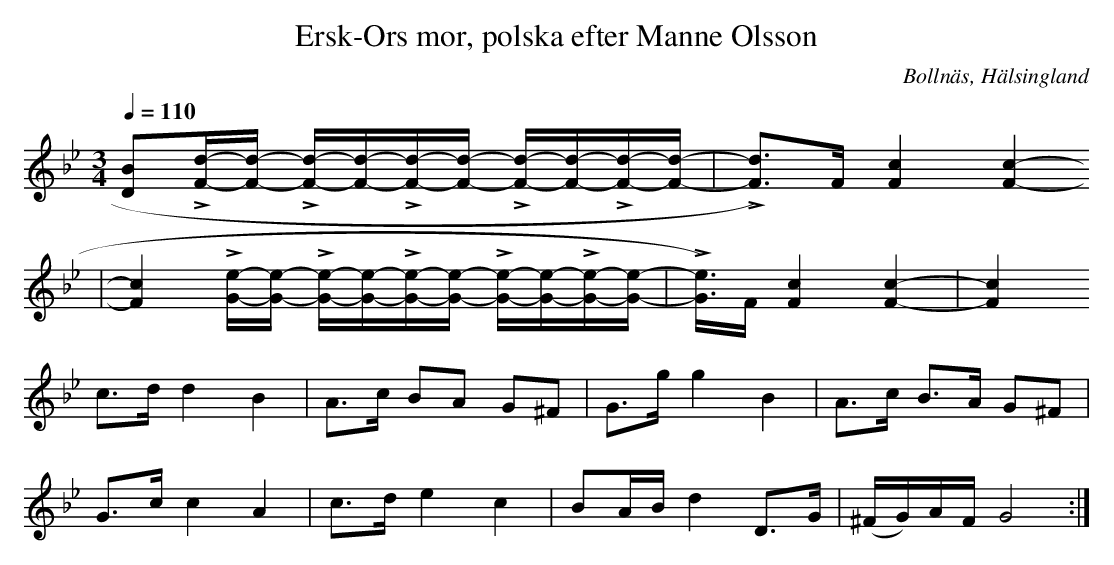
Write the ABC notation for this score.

X:1
T: Ersk-Ors mor, polska efter Manne Olsson
O:Bollnäs, Hälsingland
M:3/4
L:1/8
Q:1/4=110
K:Gm
[D B]L[F/d/]-[F/d/] - L[F/d/]-[F/d/]-L[F/d/]-[F/d/] - L[F/d/]-[F/d/]-L[F/d/]-[F/d/]-| L[F d])>F [-F2 c2] [F2 c2]-
|[F2 c2]L[G/e/]-[G/e/] - L[G/e/]-[G/e/]-L[G/e/]-[G/e/] - L[G/e/]-[G/e/]-L[G/e/]-[G/e/]-| L[G/e/])>F [-F2 c2] [F2 c2]-|[F2 c2]
c>d    d2       B2           | A>c    BA       G^F       | G>g    g2 B2     | A>c         B>A G^F  |
G>c    c2       A2           | c>d    e2       c2        | BA/B/  d2 D>G   | (^F/G/)A/F/ G4      :|
